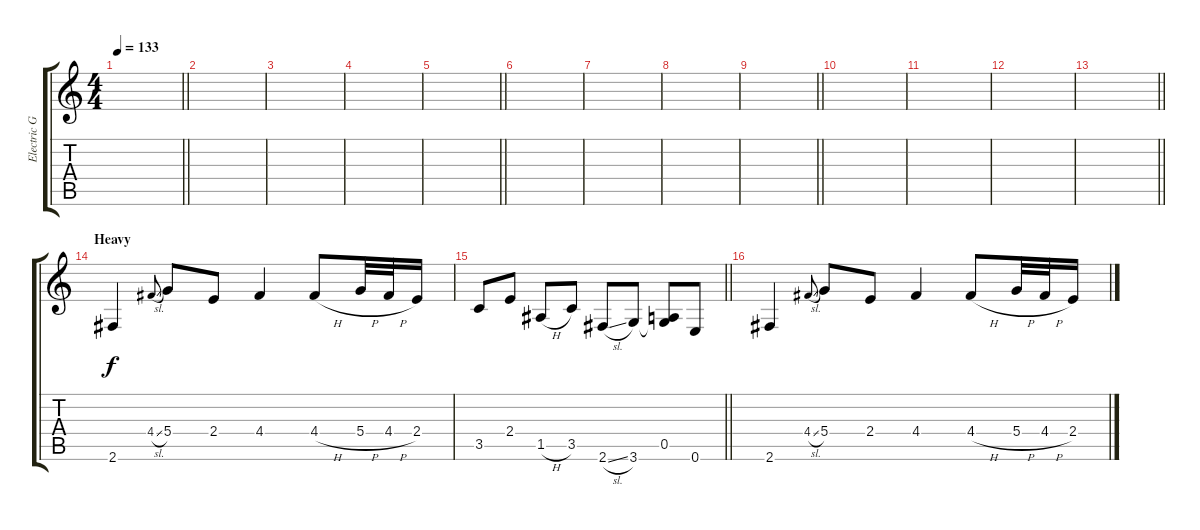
\track ("Electric Guitars" "Electric G") {instrument overdrivenguitar}
\staff {score tabs}
\tuning (E4 B3 G3 D3 A2 E2) {hide}
\ts (4 4)
\tempo 133
\clef g2
\barLineRight lightlight
\ks c
|
\section ("" "")
|
|
|
\barLineRight lightlight
|
\section ("" "")
|
|
|
\barLineRight lightlight
|
\section ("" "")
|
|
|
\barLineRight lightlight
|
\section ("" "Heavy")
2.6.4 4.4{sl}.8{gr onbeat} 5.4.8 2.4.8 4.4.4 4.4{h}.8 5.4{h}.32 4.4{h}.32 2.4.16 |
\barLineRight lightlight
3.5.8 2.4.8 1.5{h}.8 3.5.8 2.6{sl}.8 3.6.8 (0.5 3.6{t}).8 0.6.8 |
2.6.4 4.4{sl}.8{gr onbeat} 5.4.8 2.4.8 4.4.4 4.4{h}.8 5.4{h}.32 4.4{h}.32 2.4.16
